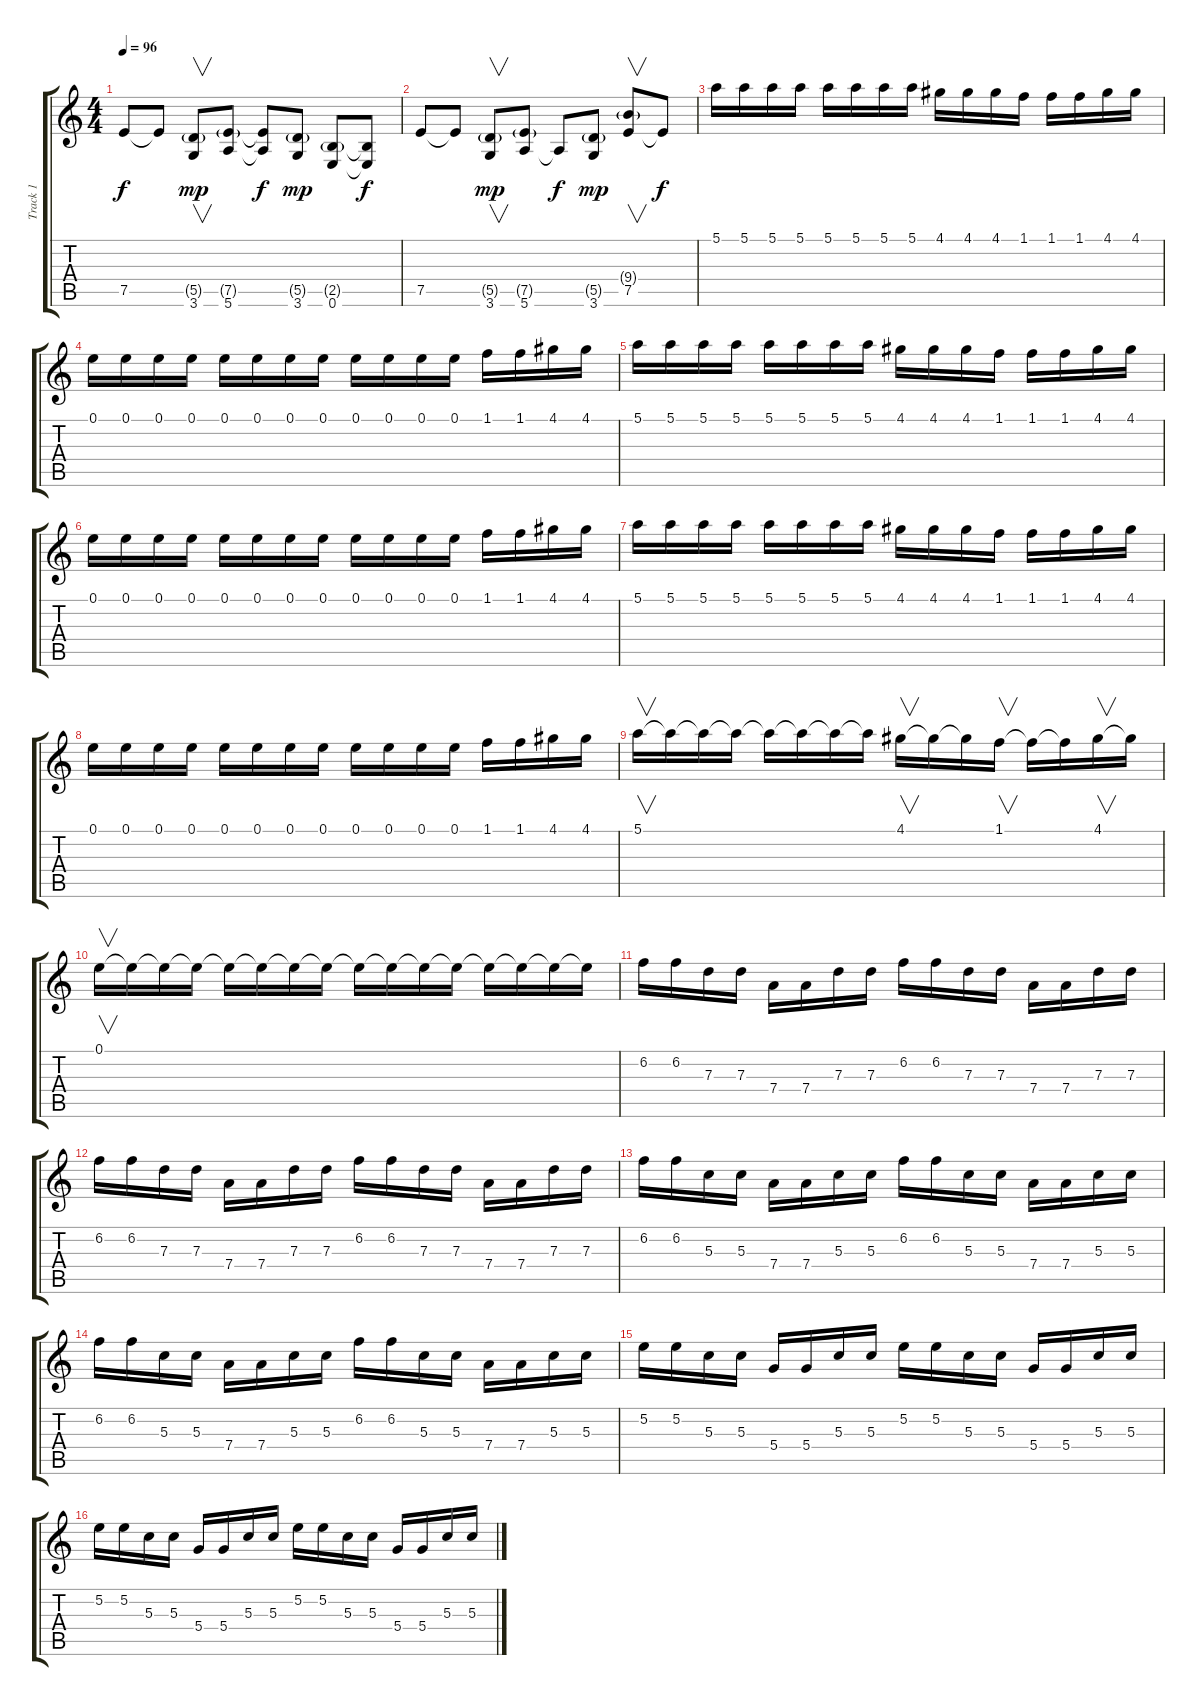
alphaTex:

\track ("Track 1" "Track 1") {instrument distortionguitar}
\staff {score tabs}
\tuning (E4 B3 G3 D3 A2 E2) {hide}
\ts (4 4)
\tempo 96
\clef g2
\ks c
7.5.8{dy f} 7.5{t}.8 (5.5{g} 3.6).8{v dy mp} (7.5{g} 5.6).8 (7.5{t} 5.6{t}).8{dy f} (5.5{g} 3.6).8{dy mp} (2.5{g} 0.6).8 (2.5{t} 0.6{t}).8{dy f} |
7.5.8 7.5{t}.8 (5.5{g} 3.6).8{v dy mp} (7.5{g} 5.6).8 5.6{t}.8{dy f} (5.5{g} 3.6).8{dy mp} (9.4{g} 7.5).8{v} 7.5{t}.8{dy f} |
5.1.16 5.1.16 5.1.16 5.1.16 5.1.16 5.1.16 5.1.16 5.1.16 4.1.16 4.1.16 4.1.16 1.1.16 1.1.16 1.1.16 4.1.16 4.1.16 |
0.1.16 0.1.16 0.1.16 0.1.16 0.1.16 0.1.16 0.1.16 0.1.16 0.1.16 0.1.16 0.1.16 0.1.16 1.1.16 1.1.16 4.1.16 4.1.16 |
5.1.16 5.1.16 5.1.16 5.1.16 5.1.16 5.1.16 5.1.16 5.1.16 4.1.16 4.1.16 4.1.16 1.1.16 1.1.16 1.1.16 4.1.16 4.1.16 |
0.1.16 0.1.16 0.1.16 0.1.16 0.1.16 0.1.16 0.1.16 0.1.16 0.1.16 0.1.16 0.1.16 0.1.16 1.1.16 1.1.16 4.1.16 4.1.16 |
5.1.16 5.1.16 5.1.16 5.1.16 5.1.16 5.1.16 5.1.16 5.1.16 4.1.16 4.1.16 4.1.16 1.1.16 1.1.16 1.1.16 4.1.16 4.1.16 |
0.1.16 0.1.16 0.1.16 0.1.16 0.1.16 0.1.16 0.1.16 0.1.16 0.1.16 0.1.16 0.1.16 0.1.16 1.1.16 1.1.16 4.1.16 4.1.16 |
5.1.16{v} 5.1{t}.16 5.1{t}.16 5.1{t}.16 5.1{t}.16 5.1{t}.16 5.1{t}.16 5.1{t}.16 4.1.16{v} 4.1{t}.16 4.1{t}.16 1.1.16{v} 1.1{t}.16 1.1{t}.16 4.1.16{v} 4.1{t}.16 |
0.1.16{v} 0.1{t}.16 0.1{t}.16 0.1{t}.16 0.1{t}.16 0.1{t}.16 0.1{t}.16 0.1{t}.16 0.1{t}.16 0.1{t}.16 0.1{t}.16 0.1{t}.16 0.1{t}.16 0.1{t}.16 0.1{t}.16 0.1{t}.16 |
6.2.16 6.2.16 7.3.16 7.3.16 7.4.16 7.4.16 7.3.16 7.3.16 6.2.16 6.2.16 7.3.16 7.3.16 7.4.16 7.4.16 7.3.16 7.3.16 |
6.2.16 6.2.16 7.3.16 7.3.16 7.4.16 7.4.16 7.3.16 7.3.16 6.2.16 6.2.16 7.3.16 7.3.16 7.4.16 7.4.16 7.3.16 7.3.16 |
6.2.16 6.2.16 5.3.16 5.3.16 7.4.16 7.4.16 5.3.16 5.3.16 6.2.16 6.2.16 5.3.16 5.3.16 7.4.16 7.4.16 5.3.16 5.3.16 |
6.2.16 6.2.16 5.3.16 5.3.16 7.4.16 7.4.16 5.3.16 5.3.16 6.2.16 6.2.16 5.3.16 5.3.16 7.4.16 7.4.16 5.3.16 5.3.16 |
5.2.16 5.2.16 5.3.16 5.3.16 5.4.16 5.4.16 5.3.16 5.3.16 5.2.16 5.2.16 5.3.16 5.3.16 5.4.16 5.4.16 5.3.16 5.3.16 |
5.2.16 5.2.16 5.3.16 5.3.16 5.4.16 5.4.16 5.3.16 5.3.16 5.2.16 5.2.16 5.3.16 5.3.16 5.4.16 5.4.16 5.3.16 5.3.16
